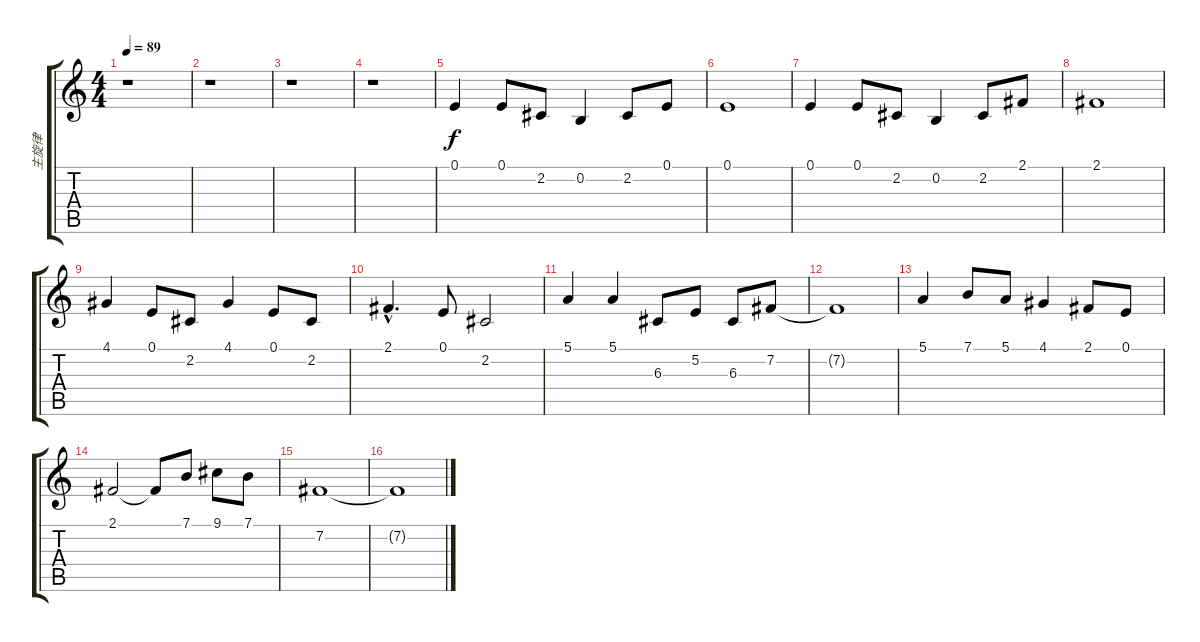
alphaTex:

\track ("主旋律" "主旋律") {instrument harmonica}
\staff {score tabs}
\tuning (E4 B3 G3 D3 A2 E2) {hide}
\ts (4 4)
\tempo 89
\clef g2
\ks c
r.1{dy f instrument harmonica} |
r.1 |
r.1 |
r.1 |
0.1.4 0.1.8 2.2.8 0.2.4 2.2.8 0.1.8 |
0.1.1 |
0.1.4 0.1.8 2.2.8 0.2.4 2.2.8 2.1.8 |
2.1.1 |
4.1.4 0.1.8 2.2.8 4.1.4 0.1.8 2.2.8 |
2.1{hac}.4{d} 0.1.8 2.2.2 |
5.1.4 5.1.4 6.3.8 5.2.8 6.3.8 7.2.8 |
7.2{t}.1 |
5.1.4 7.1.8 5.1.8 4.1.4 2.1.8 0.1.8 |
2.1.2 2.1{t}.8 7.1.8 9.1.8 7.1.8 |
7.2.1 |
7.2{t}.1
